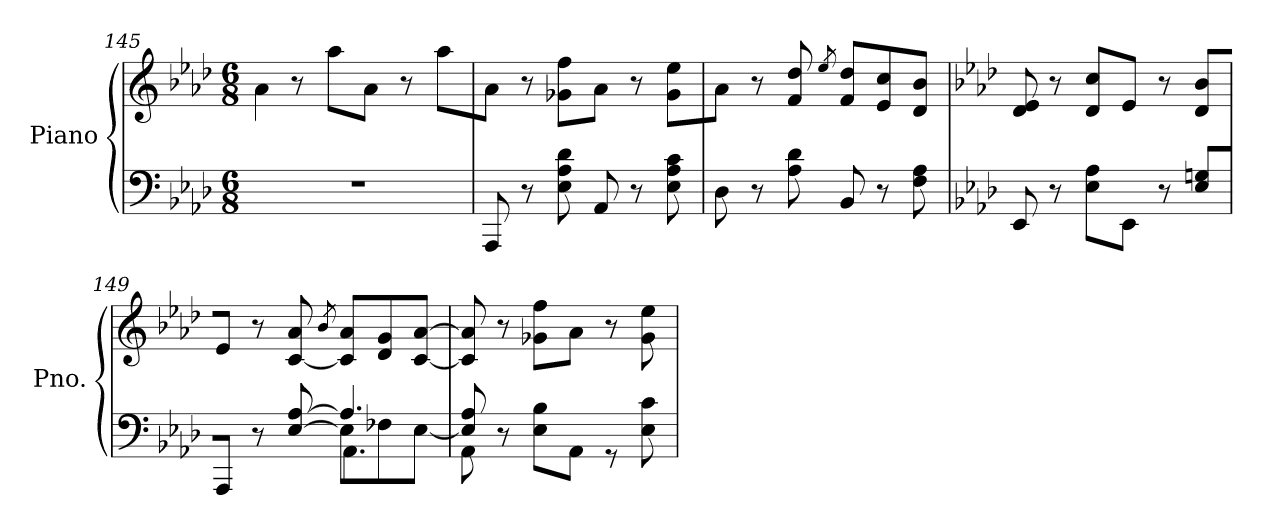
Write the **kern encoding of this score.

**kern	**kern
*part1	*part1
*staff2	*staff1
*I"Piano	*
*I'Pno.	*
*clefF4	*clefG2
*k[b-e-a-d-]	*k[b-e-a-d-]
*M6/8	*M6/8
=145	=145
2.r	8a-\J
.	8r
.	8aa-\L
.	8a-\J
.	8r
.	8aa-\L
=146	=146
8AAA-/	8a-\J
8r	8r
8E-\ 8A-\ 8d-\	8g-X\ 8ff\L
8AA-/	8a-\J
8r	8r
8E-\ 8A-\ 8c\	8g-\ 8ee-\L
=147	=147
8D-\	8a-\J
8r	8r
8A-\ 8d-\	8f/ 8dd-/
.	8qee-/
8BB-/	8f/ 8dd-/L
8r	8e-/ 8cc/
8F\ 8A-\	8d-/ 8b-/J
!!LO:PB:g=z
=148	=148
*k[b-e-a-d-]	*k[b-e-a-d-]
8EE-/	8d-/ 8e-/
8r	8r
8E-\ 8A-\L	8d-/ 8cc/L
8EE-\J	8e-/J
8r	8r
8E-\ 8Gn\L	8d-/ 8b-/L
=149	=149
*^	*
*	*^	*
8AAA-/J	4.rFFFyy	4.ryy	8e-/J
8r	.	.	8r
[8E-/ [8A-/	.	.	[8c/ 8a-/
.	.	.	8qb-/
4.A-/]	8E-\L]	4.AA-\	8c/] 8a-/L
.	8F-X\	.	8d-/ 8g/
.	[8E-\J	.	[8c/ [8a-/J
*	*v	*v	*
=150	=150	=150
8E-/] 8A-/	8AA-\	8c/] 8a-/]
8r	8ryy	8r
8E-\ 8B-\L	2ryy	8g-X\ 8ff\L
8AA-\J	.	8a-\J
8rGG	.	8r
8E-\ 8c\L	.	8g-\ 8ee-\L
*v	*v	*
=	=
*-	*-
